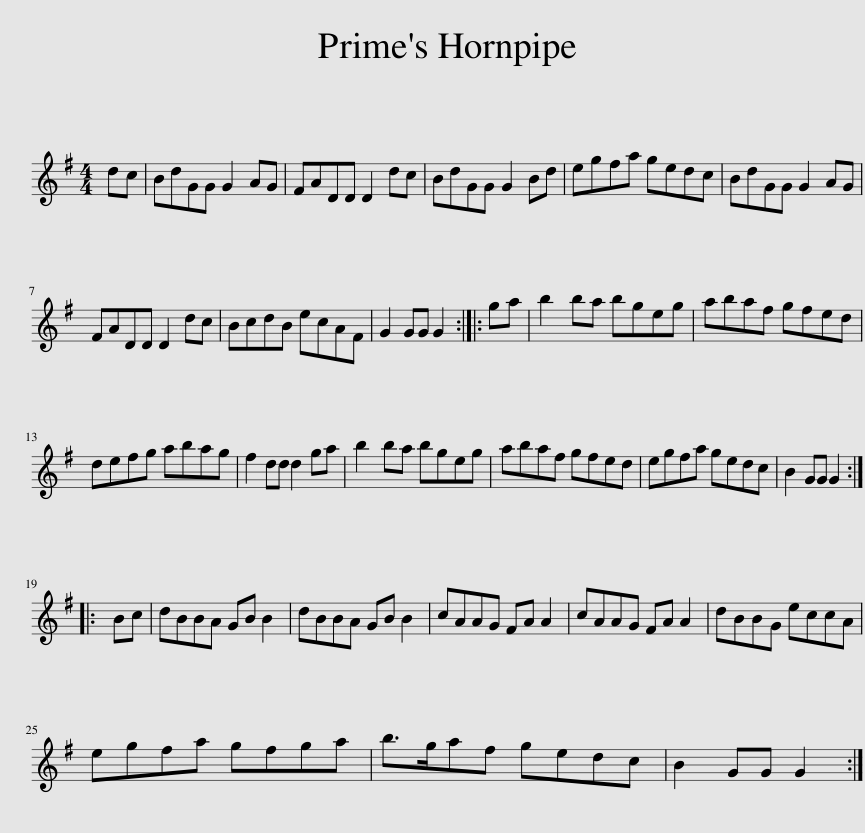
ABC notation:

X:1
L:1/8
M:4/4
I:linebreak $
K:G
V:1 treble
V:1
 dc | BdGG G2 AG | FADD D2 dc | BdGG G2 Bd | egfa gedc | %5
 BdGG G2 AG |$ FADD D2 dc | BcdB ecAF | G2 GG G2 :: ga | %10
 b2 ba bgeg | abaf gfed |$ defg abag | f2 dd d2 ga | b2 ba bgeg | %15
 abaf gfed | egfa gedc | B2 GG G2 ::$ Bc | dBBA GB B2 | %20
 dBBA GB B2 | cAAG FA A2 | cAAG FA A2 | dBBG eccA |$ egfa gfga | %25
 b>gaf gedc | B2 GG G2 :| %27
